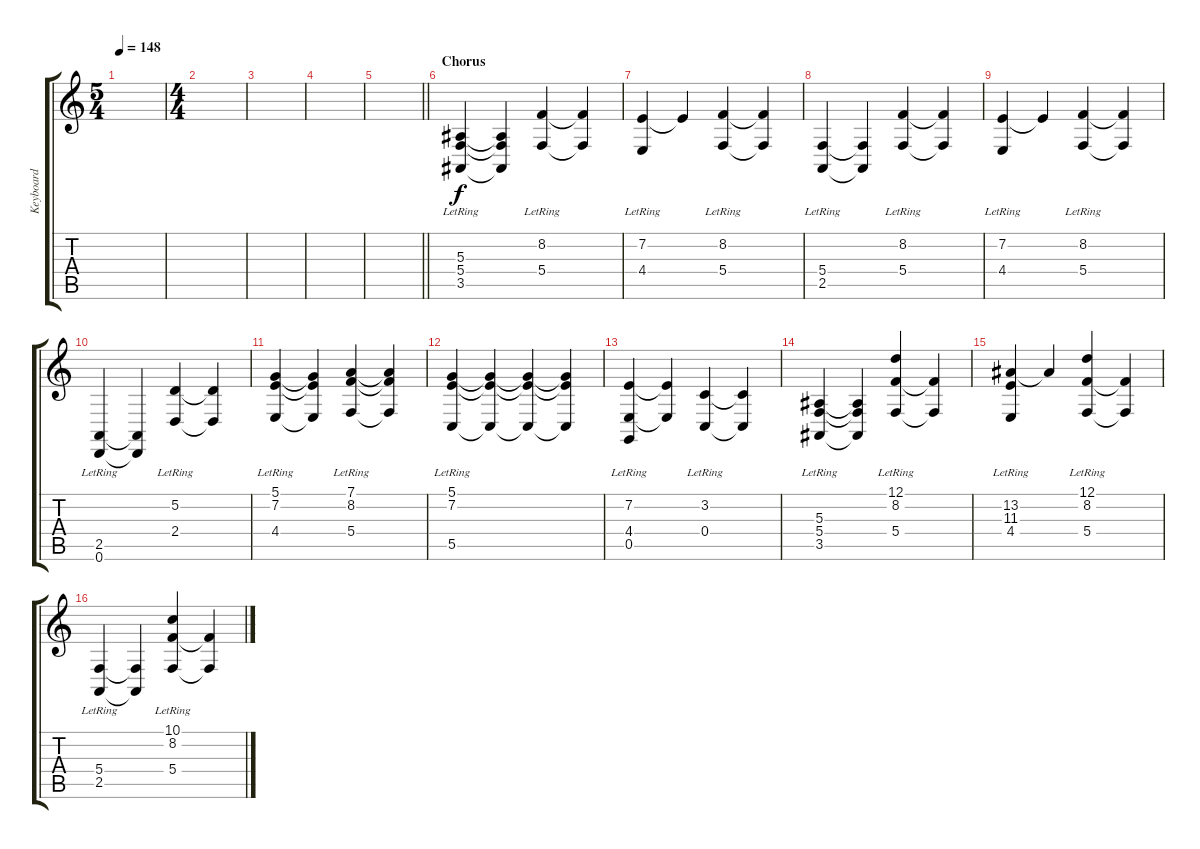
\track ("Keyboard" "Keyboard") {instrument electricgrandpiano}
\staff {score tabs}
\tuning (D4 A3 F3 C3 G2 D2) {hide}
\ts (5 4)
\tempo 148
\clef g2
\ks c
|
\ts (4 4)
|
|
|
\barLineRight lightlight
|
\section ("" "Chorus")
(5.3{lr} 5.4{lr} 3.5{lr}).4 (5.3{t} 5.4{t} 3.5{t}).4 (8.2{lr} 5.4{lr}).4 (8.2{t} 5.4{t}).4 |
(7.2{lr} 4.4{lr}).4 7.2{t}.4 (8.2{lr} 5.4{lr}).4 (8.2{t} 5.4{t}).4 |
(5.4{lr} 2.5{lr}).4 (5.4{t} 2.5{t}).4 (8.2{lr} 5.4{lr}).4 (8.2{t} 5.4{t}).4 |
(7.2{lr} 4.4{lr}).4 7.2{t}.4 (8.2{lr} 5.4{lr}).4 (8.2{t} 5.4{t}).4 |
(2.5{lr} 0.6{lr}).4 (2.5{t} 0.6{t}).4 (5.2{lr} 2.4{lr}).4 (5.2{t} 2.4{t}).4 |
(5.1{lr} 7.2{lr} 4.4{lr}).4 (5.1{t} 7.2{t} 4.4{t}).4 (7.1{lr} 8.2{lr} 5.4{lr}).4 (7.1{t} 8.2{t} 5.4{t}).4 |
(5.1{lr} 7.2{lr} 5.5{lr}).4 (5.1{t} 7.2{t} 5.5{t}).4 (5.1{t} 7.2{t} 5.5{t}).4 (5.1{t} 7.2{t} 5.5{t}).4 |
(7.2{lr} 4.4{lr} 0.5{lr}).4 (7.2{t} 4.4{t}).4 (3.2{lr} 0.4{lr}).4 (3.2{t} 0.4{t}).4 |
(5.3{lr} 5.4{lr} 3.5{lr}).4 (5.3{t} 5.4{t} 3.5{t}).4 (12.1{lr} 8.2{lr} 5.4{lr}).4 (8.2{t} 5.4{t}).4 |
(13.2{lr} 11.3{lr} 4.4{lr}).4 13.2{t}.4 (12.1{lr} 8.2{lr} 5.4{lr}).4 (8.2{t} 5.4{t}).4 |
(5.4{lr} 2.5{lr}).4 (5.4{t} 2.5{t}).4 (10.1{lr} 8.2{lr} 5.4{lr}).4 (8.2{t} 5.4{t}).4
